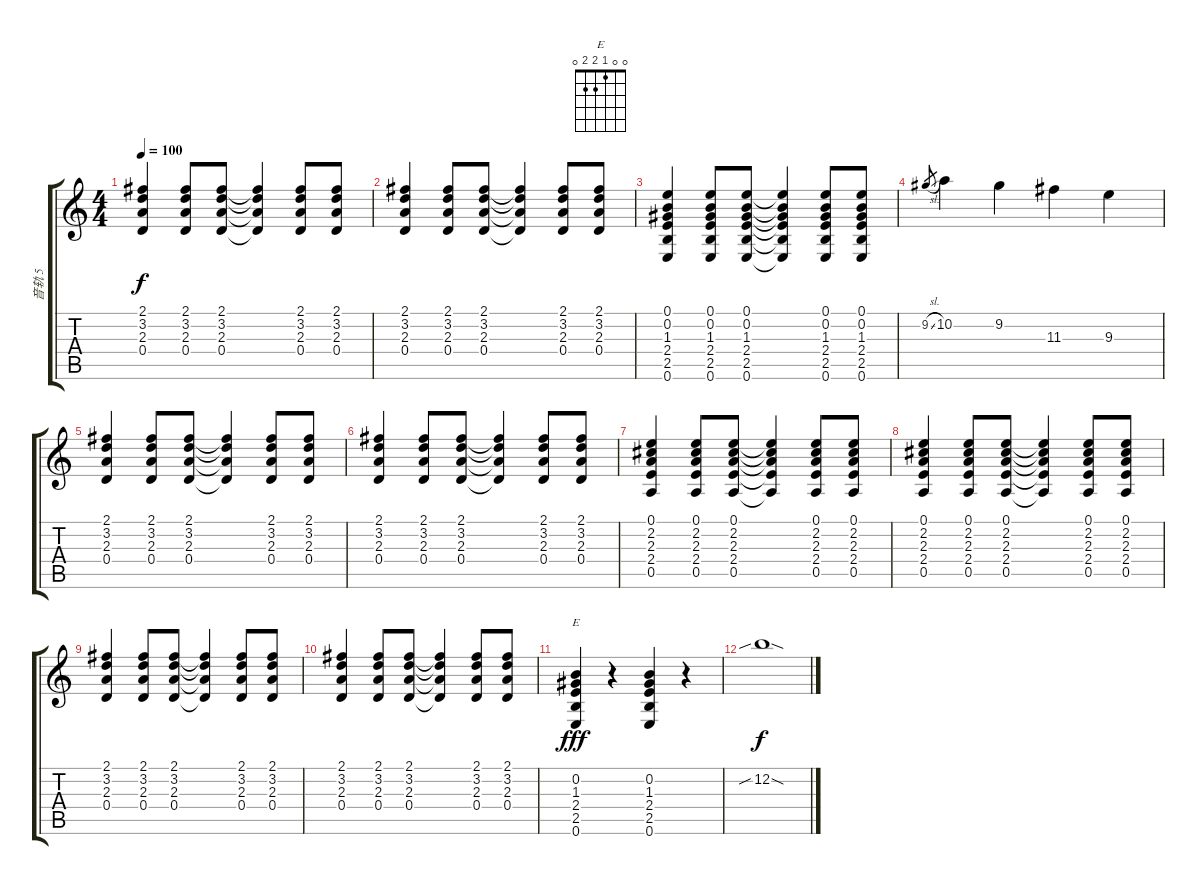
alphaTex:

\track ("音轨 5" "音轨 5") {instrument distortionguitar}
\staff {score tabs}
\tuning (E4 B3 G3 D3 A2 E2) {hide}
\chord ("E" 0 0 1 2 2 0)
\ts (4 4)
\tempo 100
\clef g2
\ks c
(2.1 3.2 2.3 0.4).4{dy f} (2.1 3.2 2.3 0.4).8 (2.1 3.2 2.3 0.4).8 (2.1{t} 3.2{t} 2.3{t} 0.4{t}).4 (2.1 3.2 2.3 0.4).8 (2.1 3.2 2.3 0.4).8 |
(2.1 3.2 2.3 0.4).4 (2.1 3.2 2.3 0.4).8 (2.1 3.2 2.3 0.4).8 (2.1{t} 3.2{t} 2.3{t} 0.4{t}).4 (2.1 3.2 2.3 0.4).8 (2.1 3.2 2.3 0.4).8 |
(0.1 0.2 1.3 2.4 2.5 0.6).4 (0.1 0.2 1.3 2.4 2.5 0.6).8 (0.1 0.2 1.3 2.4 2.5 0.6).8 (0.1{t} 0.2{t} 1.3{t} 2.4{t} 2.5{t} 0.6{t}).4 (0.1 0.2 1.3 2.4 2.5 0.6).8 (0.1 0.2 1.3 2.4 2.5 0.6).8 |
9.2{sl}.8{gr} 10.2.4 9.2.4 11.3.4 9.3.4 |
(2.1 3.2 2.3 0.4).4 (2.1 3.2 2.3 0.4).8 (2.1 3.2 2.3 0.4).8 (2.1{t} 3.2{t} 2.3{t} 0.4{t}).4 (2.1 3.2 2.3 0.4).8 (2.1 3.2 2.3 0.4).8 |
(2.1 3.2 2.3 0.4).4 (2.1 3.2 2.3 0.4).8 (2.1 3.2 2.3 0.4).8 (2.1{t} 3.2{t} 2.3{t} 0.4{t}).4 (2.1 3.2 2.3 0.4).8 (2.1 3.2 2.3 0.4).8 |
(0.1 2.2 2.3 2.4 0.5).4 (0.1 2.2 2.3 2.4 0.5).8 (0.1 2.2 2.3 2.4 0.5).8 (0.1{t} 2.2{t} 2.3{t} 2.4{t} 0.5{t}).4 (0.1 2.2 2.3 2.4 0.5).8 (0.1 2.2 2.3 2.4 0.5).8 |
(0.1 2.2 2.3 2.4 0.5).4 (0.1 2.2 2.3 2.4 0.5).8 (0.1 2.2 2.3 2.4 0.5).8 (0.1{t} 2.2{t} 2.3{t} 2.4{t} 0.5{t}).4 (0.1 2.2 2.3 2.4 0.5).8 (0.1 2.2 2.3 2.4 0.5).8 |
(2.1 3.2 2.3 0.4).4 (2.1 3.2 2.3 0.4).8 (2.1 3.2 2.3 0.4).8 (2.1{t} 3.2{t} 2.3{t} 0.4{t}).4 (2.1 3.2 2.3 0.4).8 (2.1 3.2 2.3 0.4).8 |
(2.1 3.2 2.3 0.4).4 (2.1 3.2 2.3 0.4).8 (2.1 3.2 2.3 0.4).8 (2.1{t} 3.2{t} 2.3{t} 0.4{t}).4 (2.1 3.2 2.3 0.4).8 (2.1 3.2 2.3 0.4).8 |
(0.2 1.3 2.4 2.5 0.6).4{ch "E" dy fff} r.4 (0.2 1.3 2.4 2.5 0.6).4 r.4 |
12.2{sib sod}.1{dy f}
